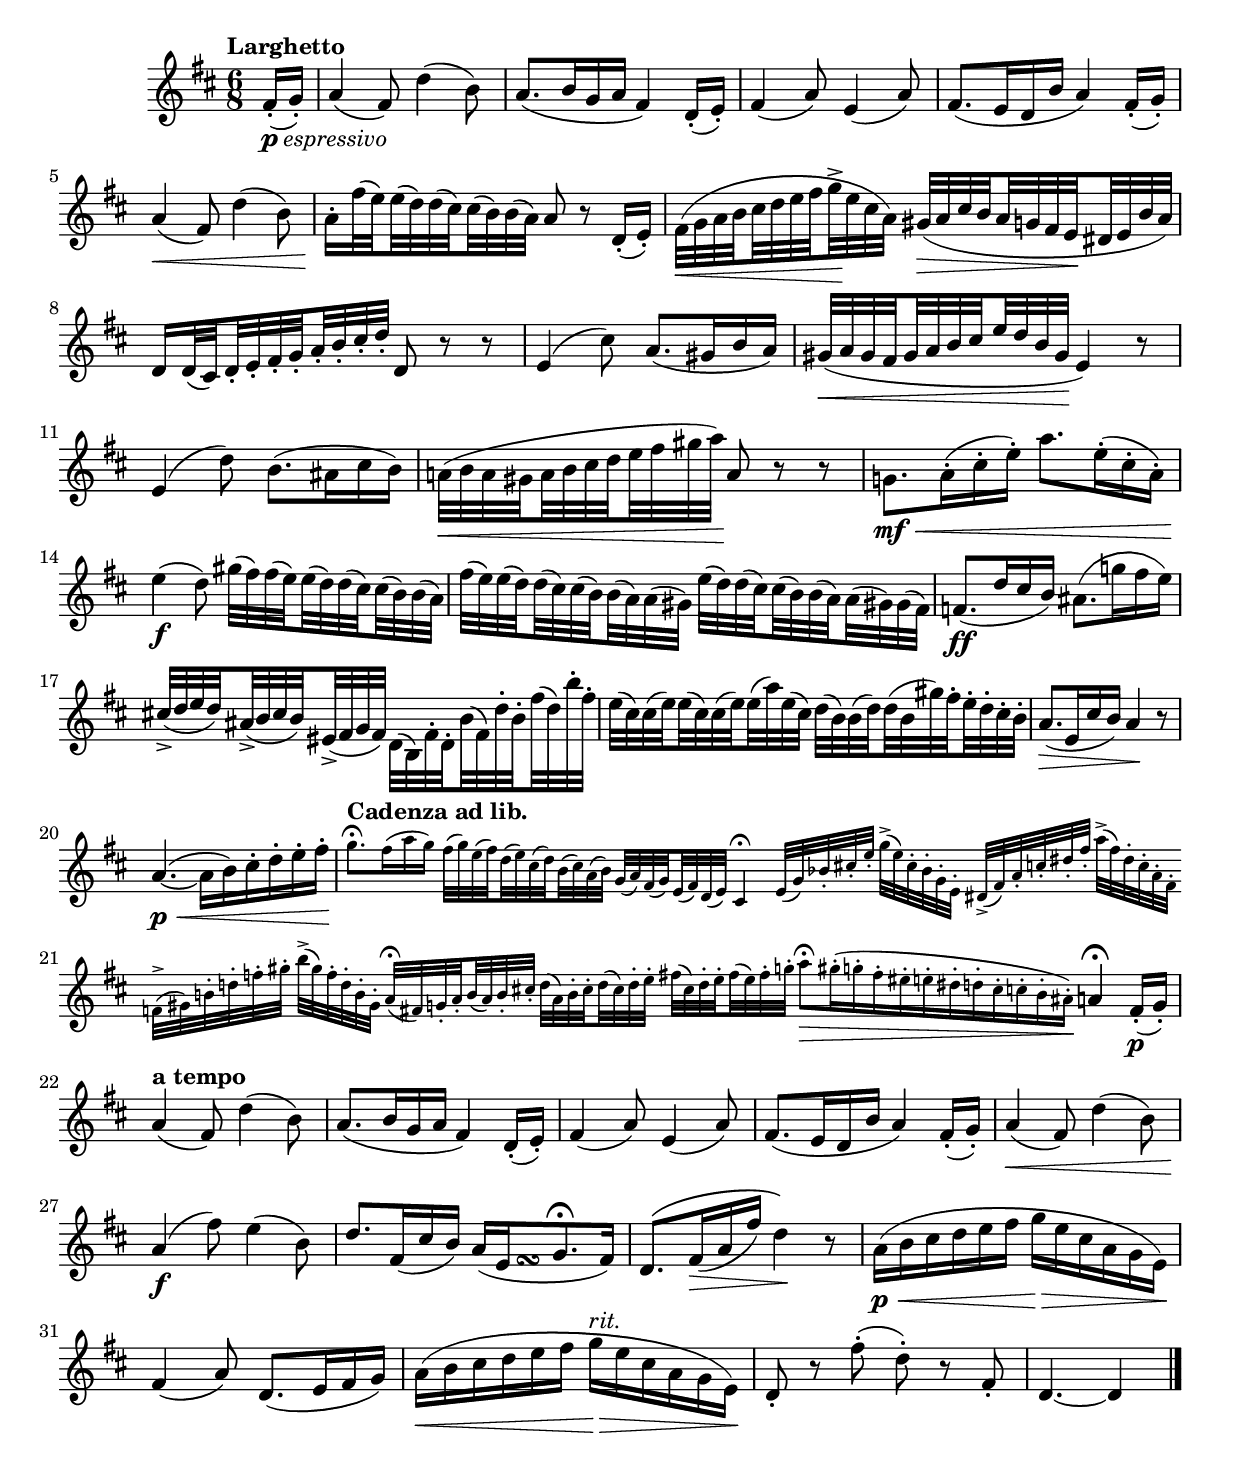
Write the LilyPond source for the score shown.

\version "2.24.0"

\version "2.24.0"

#(define subdivide-beams (define-music-function (baseMoment beatStructure music) (rational? list? ly:music?)
#{
  \set subdivideBeams = ##t
  \set baseMoment = #(ly:make-moment baseMoment)
  \set beatStructure = #beatStructure
  #music
  \unset beatStructure
  \unset baseMoment
  \unset subdivideBeams
#}))

\include "../turn-markup.ily"
\include "settings.ily"

\relative {
  \language "english"

  \transposition f

  \tempo "Larghetto"

  \key d \major
  \time 6/8

  \partial 8 { f-sharp'16-._\markup { \dynamic "p" \italic "espressivo" }( g-.) } |
  a4( f-sharp8) d'4( b8) |
  a8.( b16 g a f-sharp4) d16-.( e-.) |
  f-sharp4( a8) e4( a8) |
  f-sharp8.( e16 d b' a4) f-sharp16-.( g-.) |
  a4( \< f-sharp8) d'4( b8) |
  \subdivide-beams #1/8 3,3 { a16-. \! f-sharp'32( e) e( d) d( c-sharp) c-sharp( b) b( a) } a8 r d,16-.( e-.) |
  \subdivide-beams #1/8 3,3 { f-sharp32( \< g a b c-sharp d e f-sharp g-> \! e c-sharp a) g-sharp( \> a c-sharp b a g f-sharp e \! d-sharp e b' a) } |
  \subdivide-beams #1/8 3,3 { d,16 d32( c-sharp) d-. e-. f-sharp-. g-. a-. b-. c-sharp-. d-. } d,8 r r |

  e4( c-sharp'8) a8.( g-sharp16 b a) |
  \subdivide-beams #1/8 3,3 { g-sharp32( \< a g-sharp f-sharp g-sharp a b c-sharp e d b g-sharp \! } e4) r8 |
  e4( d'8) b8.( a-sharp16 c-sharp b) |
  \subdivide-beams #1/8 3,3 { a!32( \< b a g-sharp a b c-sharp d e f-sharp g-sharp a) \! } a,8 r r |
  g!8. \mf \< a16-.( c-sharp-. e-.) a8. e16-.( c-sharp-. a-.) |
  e'4( \f d8) \subdivide-beams #1/8 3,3 { g-sharp32( f-sharp) f-sharp( e) e( d) d( c-sharp) c-sharp( b) b( a) } |
  \subdivide-beams #1/8 3,3 { f-sharp'32( e) e( d) d( c-sharp) c-sharp( b) b( a) a( g-sharp) e'( d) d( c-sharp) c-sharp( b) b( a) a( g-sharp!) g-sharp( f-sharp) } |
  f8.( \ff d'16 c-sharp b) a-sharp8.( g-natural'!16 f-sharp e) |
  \subdivide-beams #1/8 3,3 {
    c-sharp!32->( d e d) a-sharp->( b c-sharp b) e-sharp,->( f-sharp g f-sharp) d( b) f-sharp'-. d-. b'( f-sharp) d'-. b-. f-sharp'( d) b'-. f-sharp-. |
    e32( c-sharp) c-sharp( e) e( c-sharp) c-sharp( e) e( a) e( c-sharp) d( b) b( d) d( b g-sharp') f-sharp-. e-. d-. c-sharp-. b-. |
  }
  a8.( \> e16 c-sharp' b) a4 \! r8 |
  a4.~( \p \< a16 b) c-sharp-. d-. e-. f-sharp-. \! |

  \barNumberCheck #21
  \cadenzaOn
  \tempo "Cadenza ad lib."
  \magnifyMusic \cadenza-magnification {
    g8.\fermata[ f-sharp16( a g)]
    \subdivide-beams #1/8 3 { f-sharp32[( g) e( f-sharp) d( e) c-sharp( d) b( c-sharp) a( b)] g[( a) f-sharp( g) e( f-sharp) d( e)] } c-sharp4\fermata \bar ""
    e32[( g) b-flat-. c-sharp!-. e-.] g->[( e) c-sharp-. b-flat-. g-. e-.]
    d-sharp32->[( f-sharp) a-. c-. d-sharp-. f-sharp-.] a->[( f-sharp) d-sharp-. c-. a-. f-sharp-.] \bar ""
    f32->[( g-sharp) b-. d-. f-. g-sharp-.] b->[( g-sharp) f-. d-. b-. g-sharp-.]
    \subdivide-beams #1/8 2 { a32\fermata[( f-sharp) g-. a-. b( a) b-. c-sharp-.] d[( a) b-. c-sharp-. d( c-sharp) d-. e-.] f-sharp[( c-sharp) d-. e-. f-sharp( e) f-sharp-. g-.] }
    a8\fermata[ \> g-sharp16-.( g-. f-sharp-. e-sharp-. e-. d-sharp-. d-. c-sharp-. c-. b-. a-sharp-.)] \!
  }
  a4\fermata f-sharp16-.[( \p g-.)]
  \cadenzaOff \bar "|"
  \set Score.currentBarNumber = #22

  \tempo "a tempo"
  a4( f-sharp8) d'4( b8) |
  a8.( b16 g a f-sharp4) d16-.( e-.) |
  f-sharp4( a8) e4( a8) |
  f-sharp8.( e16 d b' a4) f-sharp16-.( g-.) |
  a4( \< f-sharp8) d'4( b8) |
  a4( \f f-sharp'8) e4( b8) |
  d8. f-sharp,16( c-sharp' b) a(
    <<
      { e16 g8.\fermata f-sharp16) }
      {
        s32
        \textLengthOn
        \once \override TextScript.extra-spacing-width = #'(-0.5 . 0.5)
        \once \override TextScript.outside-staff-priority = ##f
        \once \override TextScript.Y-offset = #-1.5
        s_\turn-markup
        \textLengthOff
      }
    >> |
  d8.\( f-sharp16( \> a f-sharp') d4\) \! r8 |
  a16( \p \< b c-sharp d e f-sharp g \> e c-sharp a g e) \! |
  f-sharp4( a8) d,8.( e16 f-sharp g) |
  a16( \< b c-sharp d e f-sharp g^\markup { \italic "rit." } \> e c-sharp a g e) \! |
  d8-. r f-sharp'-.( d-.) r f-sharp,-. |
  \partial 1*5/8 { d4.~4 } | \bar "|."
}
